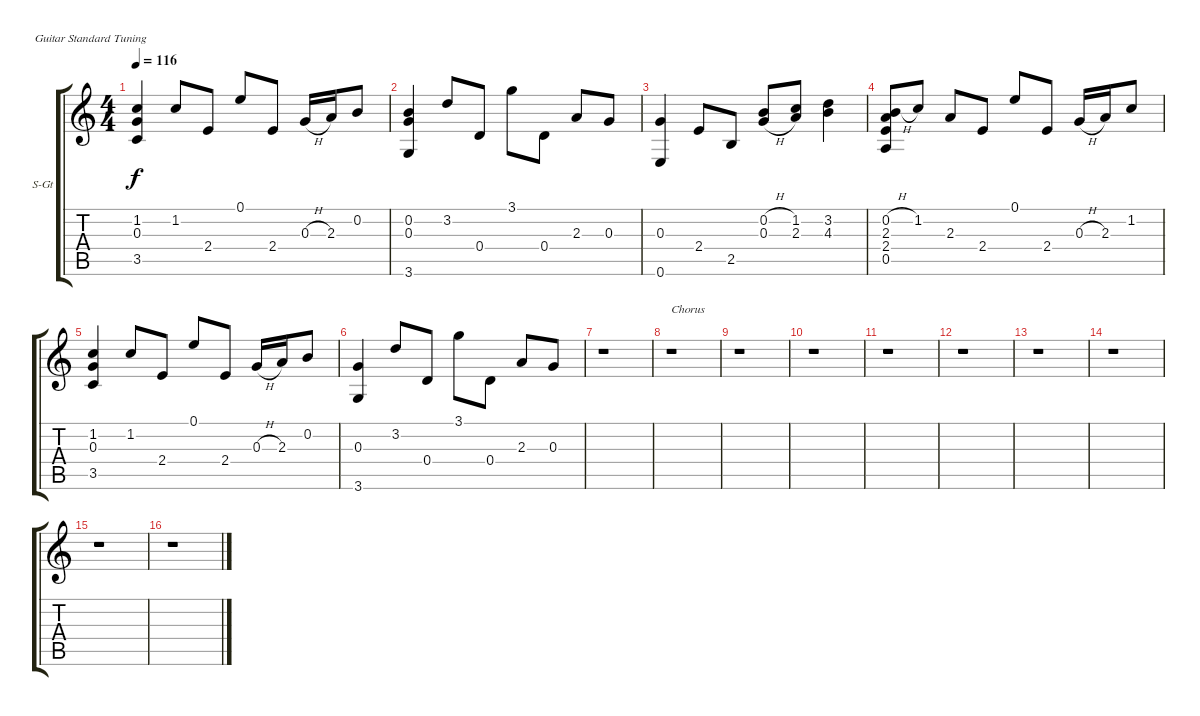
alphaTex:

\bracketExtendMode groupsimilarinstruments
\firstSystemTrackNameOrientation horizontal
\otherSystemsTrackNameOrientation horizontal
\track ("Gtr. 1 (Other)" "S-Gt") {instrument acousticguitarsteel}
\staff {score tabs}
\tuning (E4 B3 G3 D3 A2 E2)
\ts (4 4)
\tempo 116
\clef g2
\ks c
(1.2 0.3 3.5).4{dy f} 1.2.8 2.4.8 0.1.8 2.4.8 0.3{h}.16 2.3.16 0.2.8 |
(0.2 0.3 3.6).4 3.2.8 0.4.8 3.1.8 0.4.8 2.3.8 0.3.8 |
(0.3 0.6).4 2.4.8 2.5.8 (0.2{h} 0.3{h}).8 (1.2 2.3).8 (3.2 4.3).4 |
(0.2{h} 2.3 2.4 0.5).8 1.2.8 2.3.8 2.4.8 0.1.8 2.4.8 0.3{h}.16 2.3.16 1.2.8 |
(1.2 0.3 3.5).4 1.2.8 2.4.8 0.1.8 2.4.8 0.3{h}.16 2.3.16 0.2.8 |
(0.3 3.6).4 3.2.8 0.4.8 3.1.8 0.4.8 2.3.8 0.3.8 |
r.1 |
r.1{txt "Chorus"} |
r.1 |
r.1 |
r.1 |
r.1 |
r.1 |
r.1 |
r.1 |
r.1
